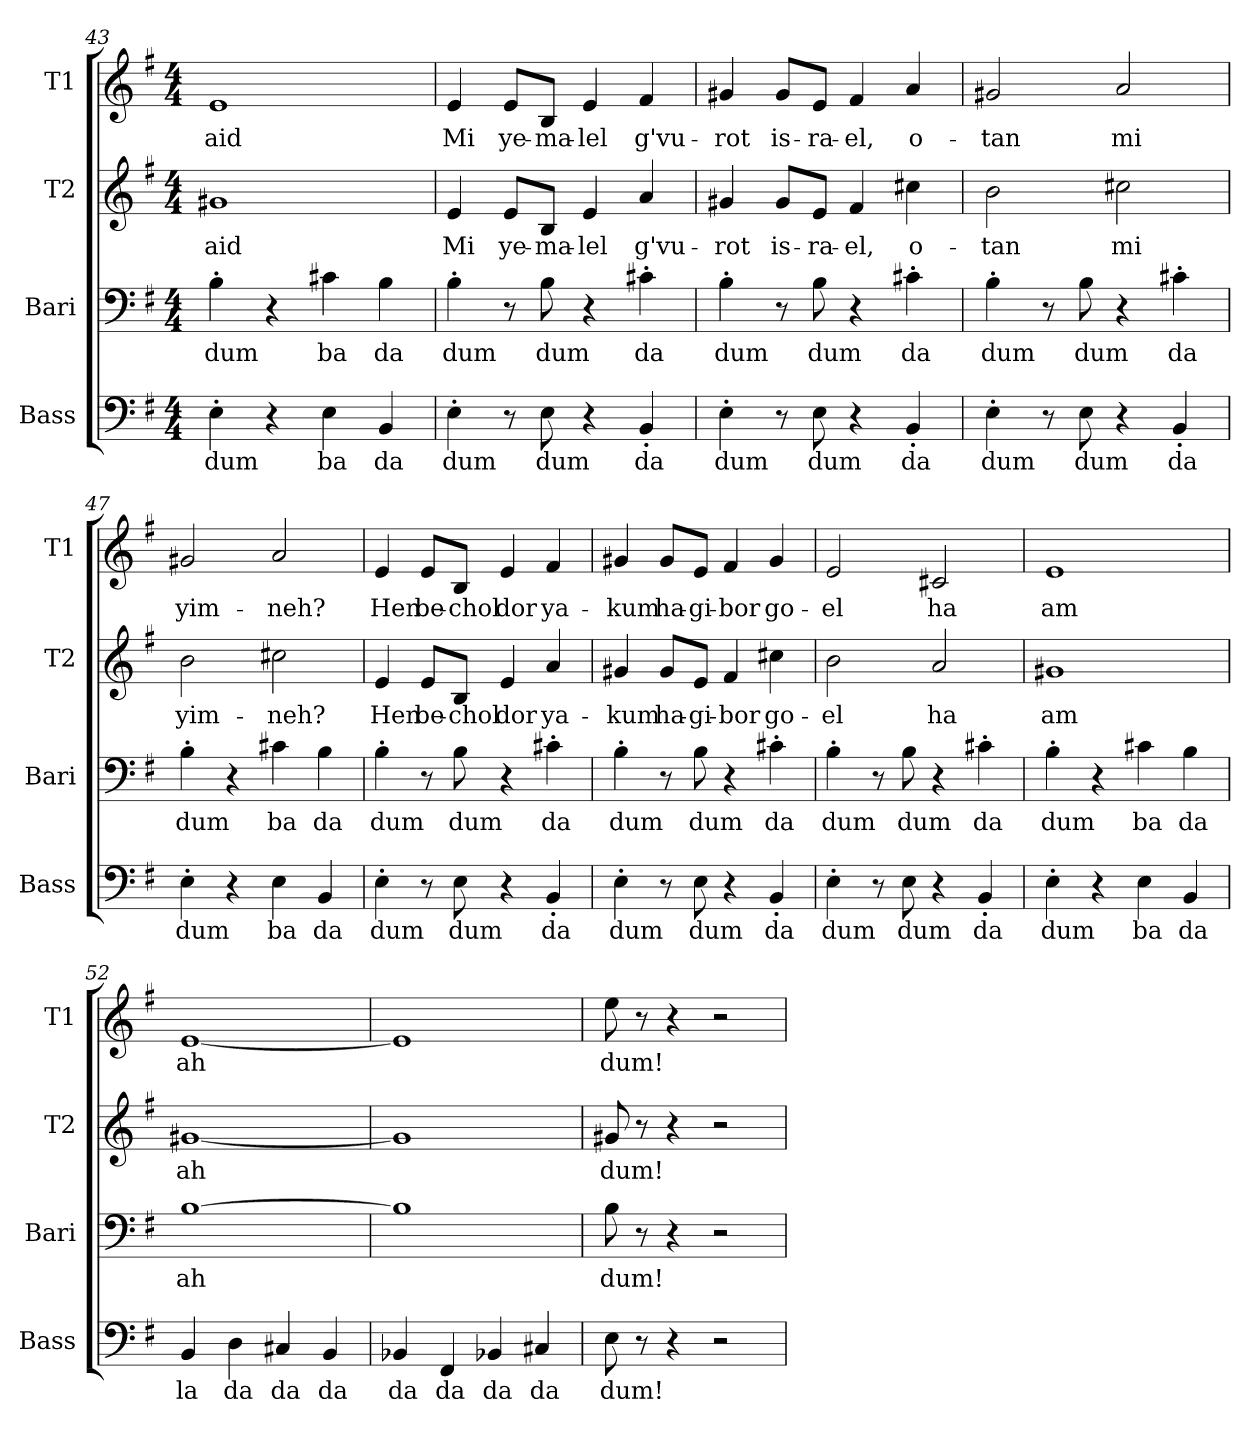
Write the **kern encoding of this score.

**kern	**text	**kern	**text	**kern	**text	**kern	**text
*part4	*part4	*part3	*part3	*part2	*part2	*part1	*part1
*staff4	*staff4	*staff3	*staff3	*staff2	*staff2	*staff1	*staff1
*I"Bass	*	*I"Bari	*	*I"T2	*	*I"T1	*
*I'Bass	*	*I'Bari	*	*I'T2	*	*I'T1	*
*clefF4	*	*clefF4	*	*clefG2	*	*clefG2	*
*k[f#]	*	*k[f#]	*	*k[f#]	*	*k[f#]	*
*M4/4	*	*M4/4	*	*M4/4	*	*M4/4	*
=43	=43	=43	=43	=43	=43	=43	=43
!	!LO:LY:b	!	!LO:LY:b	!	!LO:LY:b	!	!LO:LY:b
4E'\	dum	4B'\	dum	1g#X	aid	1e	aid
4r	.	4r	.	.	.	.	.
!	!LO:LY:b	!	!LO:LY:b	!	!	!	!
4E\	ba	4c#X\	ba	.	.	.	.
!	!LO:LY:b	!	!LO:LY:b	!	!	!	!
4BB/	da	4B\	da	.	.	.	.
!!LO:LB:g=z
=44	=44	=44	=44	=44	=44	=44	=44
!	!LO:LY:b	!	!LO:LY:b	!	!LO:LY:b	!	!LO:LY:b
4E'\	dum	4B'\	dum	4e/	Mi	4e/	Mi
!	!	!	!	!	!LO:LY:b	!	!LO:LY:b
8r	.	8r	.	8e/L	ye-	8e/L	ye-
!	!LO:LY:b	!	!LO:LY:b	!	!LO:LY:b	!	!LO:LY:b
8E\	dum	8B\	dum	8B/J	-ma-	8B/J	-ma-
!	!	!	!	!	!LO:LY:b	!	!LO:LY:b
4r	.	4r	.	4e/	-lel	4e/	-lel
!	!LO:LY:b	!	!LO:LY:b	!	!LO:LY:b	!	!LO:LY:b
4BB'/	da	4c#X'\	da	4a/	g'vu-	4f#/	g'vu-
=45	=45	=45	=45	=45	=45	=45	=45
!	!LO:LY:b	!	!LO:LY:b	!	!LO:LY:b	!	!LO:LY:b
4E'\	dum	4B'\	dum	4g#X/	-rot	4g#X/	-rot
!	!	!	!	!	!LO:LY:b	!	!LO:LY:b
8r	.	8r	.	8g#/L	is-	8g#/L	is-
!	!LO:LY:b	!	!LO:LY:b	!	!LO:LY:b	!	!LO:LY:b
8E\	dum	8B\	dum	8e/J	-ra-	8e/J	-ra-
!	!	!	!	!	!LO:LY:b	!	!LO:LY:b
4r	.	4r	.	4f#/	-el,	4f#/	-el,
!	!LO:LY:b	!	!LO:LY:b	!	!LO:LY:b	!	!LO:LY:b
4BB'/	da	4c#X'\	da	4cc#X\	o-	4a/	o-
=46	=46	=46	=46	=46	=46	=46	=46
!	!LO:LY:b	!	!LO:LY:b	!	!LO:LY:b	!	!LO:LY:b
4E'\	dum	4B'\	dum	2b\	-tan	2g#X/	-tan
8r	.	8r	.	.	.	.	.
!	!LO:LY:b	!	!LO:LY:b	!	!	!	!
8E\	dum	8B\	dum	.	.	.	.
!	!	!	!	!	!LO:LY:b	!	!LO:LY:b
4r	.	4r	.	2cc#X\	mi	2a/	mi
!	!LO:LY:b	!	!LO:LY:b	!	!	!	!
4BB'/	da	4c#X'\	da	.	.	.	.
=47	=47	=47	=47	=47	=47	=47	=47
!	!LO:LY:b	!	!LO:LY:b	!	!LO:LY:b	!	!LO:LY:b
4E'\	dum	4B'\	dum	2b\	yim-	2g#X/	yim-
4r	.	4r	.	.	.	.	.
!	!LO:LY:b	!	!LO:LY:b	!	!LO:LY:b	!	!LO:LY:b
4E\	ba	4c#X\	ba	2cc#X\	-neh?	2a/	-neh?
!	!LO:LY:b	!	!LO:LY:b	!	!	!	!
4BB/	da	4B\	da	.	.	.	.
!!LO:PB:g=z
=48	=48	=48	=48	=48	=48	=48	=48
!	!LO:LY:b	!	!LO:LY:b	!	!LO:LY:b	!	!LO:LY:b
4E'\	dum	4B'\	dum	4e/	Hen	4e/	Hen
!	!	!	!	!	!LO:LY:b	!	!LO:LY:b
8r	.	8r	.	8e/L	be-	8e/L	be-
!	!LO:LY:b	!	!LO:LY:b	!	!LO:LY:b	!	!LO:LY:b
8E\	dum	8B\	dum	8B/J	-chol	8B/J	-chol
!	!	!	!	!	!LO:LY:b	!	!LO:LY:b
4r	.	4r	.	4e/	dor	4e/	dor
!	!LO:LY:b	!	!LO:LY:b	!	!LO:LY:b	!	!LO:LY:b
4BB'/	da	4c#X'\	da	4a/	ya-	4f#/	ya-
=49	=49	=49	=49	=49	=49	=49	=49
!	!LO:LY:b	!	!LO:LY:b	!	!LO:LY:b	!	!LO:LY:b
4E'\	dum	4B'\	dum	4g#X/	-kum	4g#X/	-kum
!	!	!	!	!	!LO:LY:b	!	!LO:LY:b
8r	.	8r	.	8g#/L	ha-	8g#/L	ha-
!	!LO:LY:b	!	!LO:LY:b	!	!LO:LY:b	!	!LO:LY:b
8E\	dum	8B\	dum	8e/J	-gi-	8e/J	-gi-
!	!	!	!	!	!LO:LY:b	!	!LO:LY:b
4r	.	4r	.	4f#/	-bor	4f#/	-bor
!	!LO:LY:b	!	!LO:LY:b	!	!LO:LY:b	!	!LO:LY:b
4BB'/	da	4c#X'\	da	4cc#X\	go-	4g#/	go-
=50	=50	=50	=50	=50	=50	=50	=50
!	!LO:LY:b	!	!LO:LY:b	!	!LO:LY:b	!	!LO:LY:b
4E'\	dum	4B'\	dum	2b\	-el	2e/	-el
8r	.	8r	.	.	.	.	.
!	!LO:LY:b	!	!LO:LY:b	!	!	!	!
8E\	dum	8B\	dum	.	.	.	.
!	!	!	!	!	!LO:LY:b	!	!LO:LY:b
4r	.	4r	.	2a/	ha	2c#X/	ha
!	!LO:LY:b	!	!LO:LY:b	!	!	!	!
4BB'/	da	4c#X'\	da	.	.	.	.
=51	=51	=51	=51	=51	=51	=51	=51
!	!LO:LY:b	!	!LO:LY:b	!	!LO:LY:b	!	!LO:LY:b
4E'\	dum	4B'\	dum	1g#X	am	1e	am
4r	.	4r	.	.	.	.	.
!	!LO:LY:b	!	!LO:LY:b	!	!	!	!
4E\	ba	4c#X\	ba	.	.	.	.
!	!LO:LY:b	!	!LO:LY:b	!	!	!	!
4BB/	da	4B\	da	.	.	.	.
!!LO:LB:g=z
=52	=52	=52	=52	=52	=52	=52	=52
!	!LO:LY:b	!	!LO:LY:b	!	!LO:LY:b	!	!LO:LY:b
4BB/	la	[1B	ah	[1g#X	ah	[1e	ah
!	!LO:LY:b	!	!	!	!	!	!
4D\	da	.	.	.	.	.	.
!	!LO:LY:b	!	!	!	!	!	!
4C#X/	da	.	.	.	.	.	.
!	!LO:LY:b	!	!	!	!	!	!
4BB/	da	.	.	.	.	.	.
=53	=53	=53	=53	=53	=53	=53	=53
!	!LO:LY:b	!	!	!	!	!	!
4BB-X/	da	1B]	.	1g#]	.	1e]	.
!	!LO:LY:b	!	!	!	!	!	!
4FF#/	da	.	.	.	.	.	.
!	!LO:LY:b	!	!	!	!	!	!
4BB-X/	da	.	.	.	.	.	.
!	!LO:LY:b	!	!	!	!	!	!
4C#X/	da	.	.	.	.	.	.
=54	=54	=54	=54	=54	=54	=54	=54
!	!LO:LY:b	!	!LO:LY:b	!	!LO:LY:b	!	!LO:LY:b
8E\	dum!	8B\	dum!	8g#X/	dum!	8ee\	dum!
8r	.	8r	.	8r	.	8r	.
4r	.	4r	.	4r	.	4r	.
2r	.	2r	.	2r	.	2r	.
=	=	=	=	=	=	=	=
*-	*-	*-	*-	*-	*-	*-	*-
